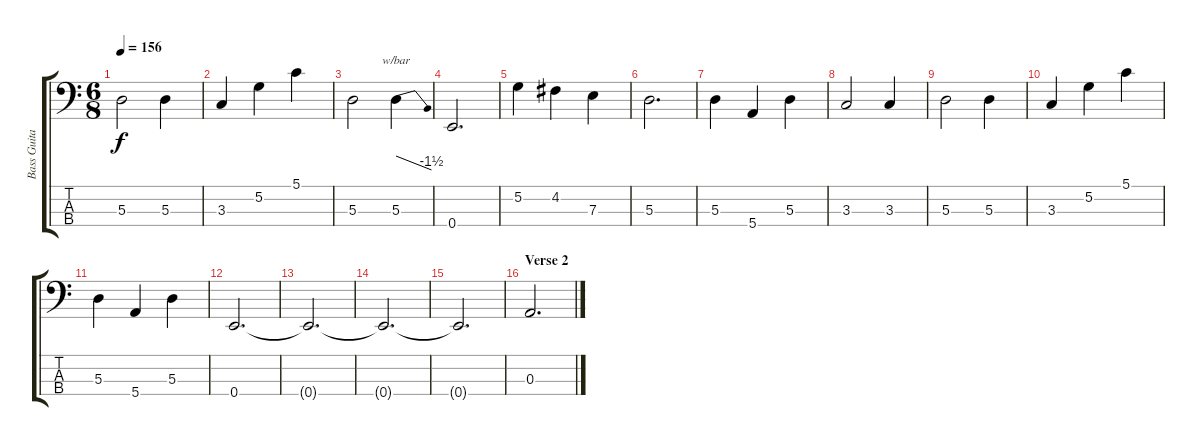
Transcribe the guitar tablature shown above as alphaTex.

\track ("Bass Guitar" "Bass Guita") {instrument electricbassfinger}
\staff {score tabs}
\tuning (G2 D2 A1 E1) {hide}
\ts (6 8)
\tempo 156
\clef f4
\ks c
5.3.2{dy f} 5.3.4 |
3.3.4 5.2.4 5.1.4 |
5.3.2 5.3.4{tbe (dive default 0 0 60 -6)} |
0.4.2{d} |
5.2.4 4.2.4 7.3.4 |
5.3.2{d} |
5.3.4 5.4.4 5.3.4 |
3.3.2 3.3.4 |
5.3.2 5.3.4 |
3.3.4 5.2.4 5.1.4 |
5.3.4 5.4.4 5.3.4 |
0.4.2{d} |
0.4{t}.2{d} |
0.4{t}.2{d} |
0.4{t}.2{d} |
\section ("" "Verse 2")
0.3.2{d}
